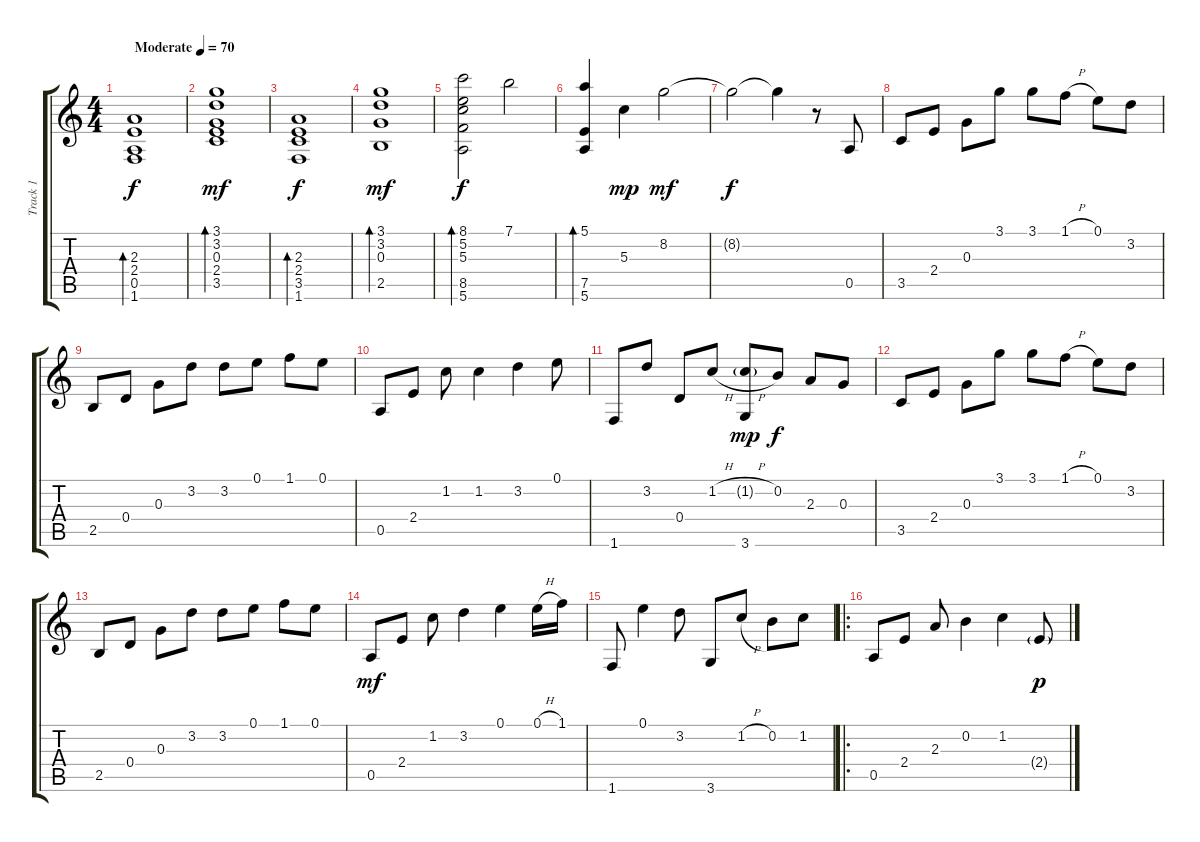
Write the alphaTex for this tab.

\track ("Track 1" "Track 1") {instrument acousticguitarsteel}
\staff {score tabs}
\tuning (E4 B3 G3 D3 A2 E2) {hide}
\ts (4 4)
\tempo (70 "Moderate")
\clef g2
\ks c
(2.3 2.4 0.5 1.6).1{bd 240 dy f instrument acousticguitarsteel} |
(3.1 3.2 0.3 2.4 3.5).1{bd 240 dy mf} |
(2.3 2.4 3.5 1.6).1{bd 240 dy f} |
(3.1 3.2 0.3 2.5).1{bd 240 dy mf} |
(8.1 5.2 5.3 8.5 5.6).2{bd 240 dy f} 7.1.2 |
(5.1 7.5 5.6).4{bd 240} 5.3.4{dy mp} 8.2.2{dy mf} |
8.2{t}.2{dy f} 8.2{t}.4 r.8 0.5.8 |
3.5.8 2.4.8 0.3.8 3.1.8 3.1.8 1.1{h}.8 0.1.8 3.2.8 |
2.5.8 0.4.8 0.3.8 3.2.8 3.2.8 0.1.8 1.1.8 0.1.8 |
0.5.8 2.4.8 1.2.8 1.2.4 3.2.4 0.1.8 |
1.6.8 3.2.8 0.4.8 1.2{h}.8 (1.2{h g} 3.6).8{dy mp} 0.2.8{dy f} 2.3.8 0.3.8 |
3.5.8 2.4.8 0.3.8 3.1.8 3.1.8 1.1{h}.8 0.1.8 3.2.8 |
2.5.8 0.4.8 0.3.8 3.2.8 3.2.8 0.1.8 1.1.8 0.1.8 |
0.5.8{dy mf} 2.4.8 1.2.8 3.2.4 0.1.4 0.1{h}.16 1.1.16 |
1.6.8 0.1.4 3.2.8 3.6.8 1.2{h}.8 0.2.8 1.2.8 |
\ro
0.5.8 2.4.8 2.3.8 0.2.4 1.2.4 2.4{g}.8{dy p}
